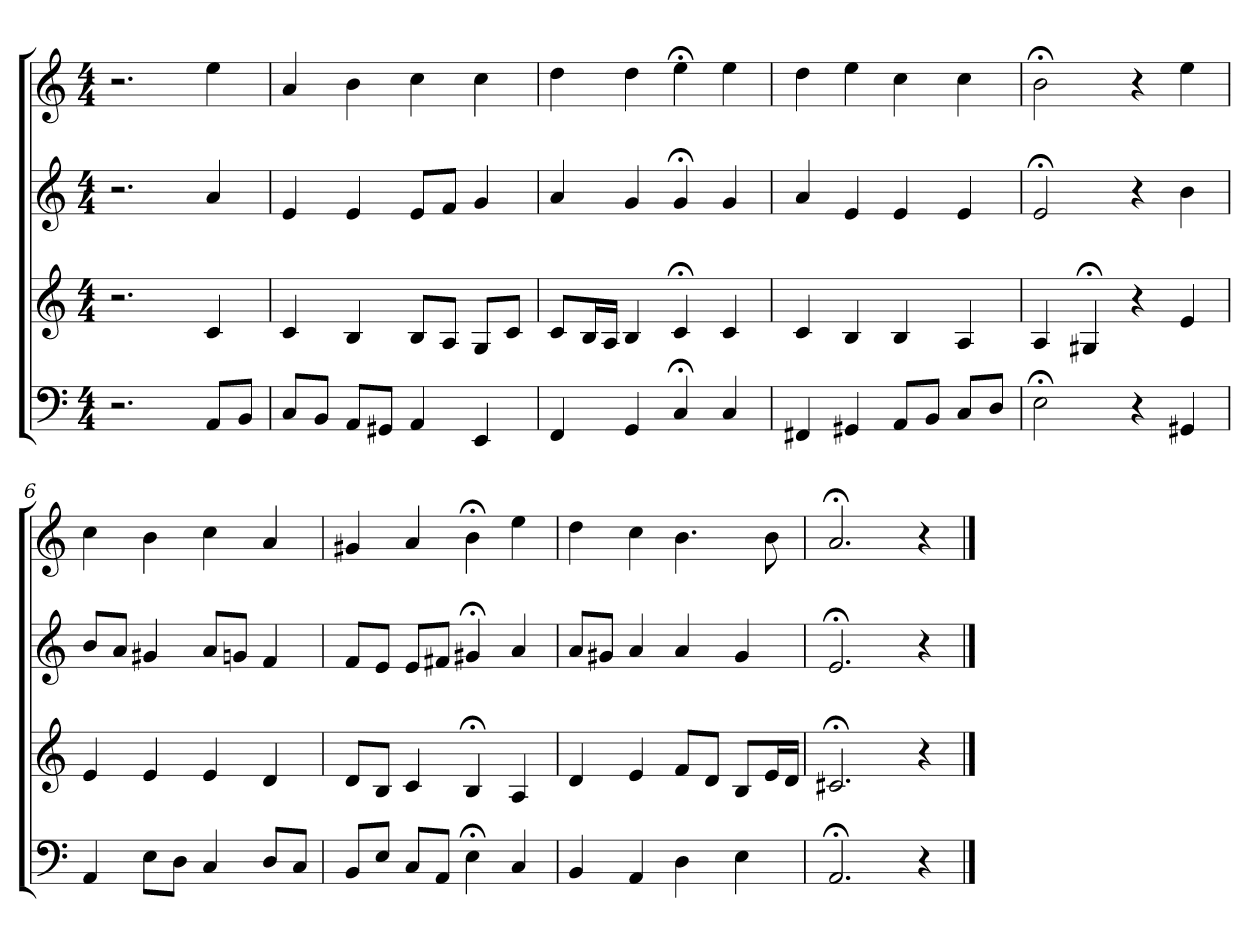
**kern	**kern	**kern	**kern
*part4	*part3	*part2	*part1
*staff4	*staff3	*staff2	*staff1
*clefF4	*clefG2	*clefG2	*clefG2
*M4/4	*M4/4	*M4/4	*M4/4
=1	=1	=1	=1
2.r	2.r	2.r	2.r
8AA/L	4c	4a	4ee
8BB/J	.	.	.
=2	=2	=2	=2
8C/L	4c	4e	4a
8BB/J	.	.	.
8AA/L	4B	4e	4b
8GG#X/J	.	.	.
4AA	8B/L	8e/L	4cc
.	8A/J	8f/J	.
4EE	8G/L	4g	4cc
.	8c/J	.	.
=3	=3	=3	=3
4FF	8c/L	4a	4dd
.	16B/L	.	.
.	16A/JJ	.	.
4GG	4B	4g	4dd
4C;<	4c;<	4g;<	4ee;<
4C	4c	4g	4ee
=4	=4	=4	=4
4FF#X	4c	4a	4dd
4GG#X	4B	4e	4ee
8AA/L	4B	4e	4cc
8BB/J	.	.	.
8C/L	4A	4e	4cc
8D/J	.	.	.
=5	=5	=5	=5
2E;<	4A	2e;<	2b;<
.	4G#X;<	.	.
4r	4r	4r	4r
4GG#X	4e	4b	4ee
=6	=6	=6	=6
4AA	4e	8b/L	4cc
.	.	8a/J	.
8E\L	4e	4g#X	4b
8D\J	.	.	.
4C	4e	8a/L	4cc
.	.	8gn/J	.
8D/L	4d	4f	4a
8C/J	.	.	.
=7	=7	=7	=7
8BB/L	8d/L	8f/L	4g#X
8E/J	8B/J	8e/J	.
8C/L	4c	8e/L	4a
8AA/J	.	8f#X/J	.
4E;<	4B;<	4g#X;<	4b;<
4C	4A	4a	4ee
=8	=8	=8	=8
4BB	4d	8a/L	4dd
.	.	8g#X/J	.
4AA	4e	4a	4cc
4D	8f/L	4a	4.b
.	8d/J	.	.
4E	8B/L	4g#	.
.	16e/L	.	8b
.	16d/JJ	.	.
=9	=9	=9	=9
2.AA;<	2.c#X;<	2.e;<	2.a;<
4r	4r	4r	4r
==	==	==	==
*-	*-	*-	*-
